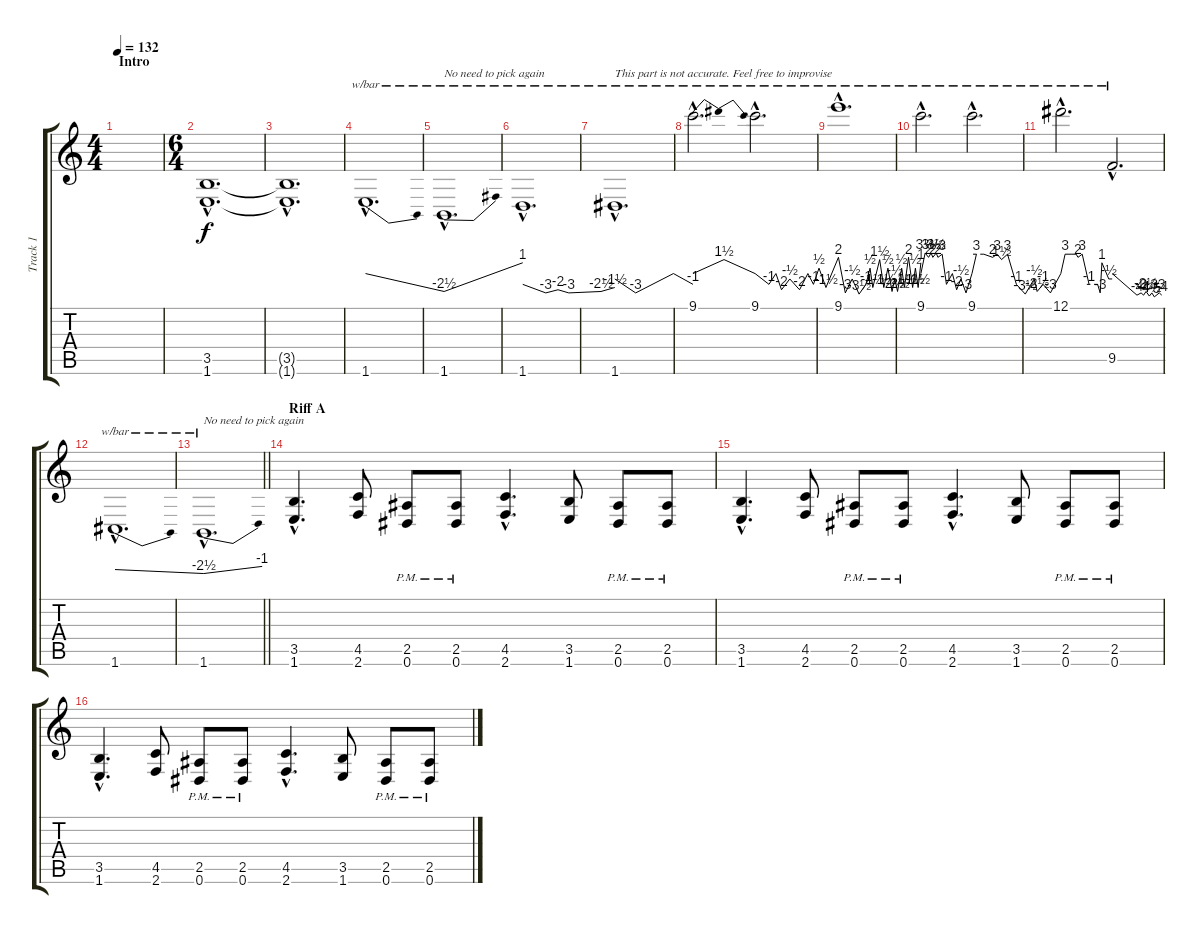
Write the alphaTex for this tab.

\track ("Track 1" "Track 1") {instrument distortionguitar}
\staff {score tabs}
\tuning (Eb4 Bb3 Gb3 Db3 Ab2 Eb2) {hide}
\ts (4 4)
\section ("" "Intro")
\tempo 132
\clef g2
\ks c
|
\ts (6 4)
(3.5{hac} 1.6{hac}).1{d volume 13} |
(3.5{hac t} 1.6{hac t}).1{d dy f} |
1.6{hac}.1{d tbe (dive default 0 0 60 -10) volume 10} |
1.6{hac}.1{d tbe (dive default 0 -10 60 4) txt "No need to pick again"} |
1.6{hac}.1{d tbe (custom default 0 -4 15 -12 23 -8 30 -12 51 -10 60 -6)} |
1.6{hac}.1{d tbe (custom default 0 -2 16 -12 45 0 60 -4) txt "This part is not accurate. Feel free to improvise"} |
9.1{hac}.2{d tbe (dip default 0 0 11 6 30 6 60 0)} 9.1{hac}.2{d tbe (custom default 0 0 10 -4 15 0 19 -8 25 -2 32 -8 38 0 42 -4 46 2 51 -6 60 8)} |
9.1{hac}.1{d tbe (custom default 0 8 5 -12 10 -2 15 -14 20 -4 23 2 25 -6 30 6 33 -6 36 2 39 -10 41 -2 43 -10 46 2 48 -6 51 8 54 -6 56 2 58 -6 60 4)} |
9.1{hac}.2{d tbe (custom default 0 0 5 14 9 8 12 14 14 8 18 14 20 8 25 12 30 -4 37 0 42 -8 47 -2 53 -12 60 0)} 9.1{hac}.2{d tbe (custom default 0 0 3 12 8 12 14 8 17 12 20 6 24 12 30 -4 36 -14 42 -2 44 -10 48 -4 53 -12 60 0)} |
12.1{hac}.2{d tbe (custom default 0 0 5 12 12 12 18 12 20 8 25 12 33 -4 43 -4 46 -12 48 4 56 -2 60 -2)} 9.5{hac}.2{d tbe (custom default 0 0 30 -16 35 -12 38 -16 41 -10 45 -18 48 -12 51 -20 57 -12 60 -16)} |
1.6{hac}.1{d tbe (dive default 0 -6 60 -10)} |
\barLineRight lightlight
1.6{hac}.1{d tbe (dive default 0 -10 60 -4) txt "No need to pick again"} |
\section ("" "Riff A")
(3.5{hac} 1.6{hac}).4{d volume 13} (4.5 2.6).8 (2.5{pm} 0.6{pm}).8 (2.5{pm} 0.6{pm}).8 (4.5{hac} 2.6{hac}).4{d} (3.5 1.6).8 (2.5{pm} 0.6{pm}).8 (2.5{pm} 0.6{pm}).8 |
(3.5{hac} 1.6{hac}).4{d} (4.5 2.6).8 (2.5{pm} 0.6{pm}).8 (2.5{pm} 0.6{pm}).8 (4.5{hac} 2.6{hac}).4{d} (3.5 1.6).8 (2.5{pm} 0.6{pm}).8 (2.5{pm} 0.6{pm}).8 |
(3.5{hac} 1.6{hac}).4{d} (4.5 2.6).8 (2.5{pm} 0.6{pm}).8 (2.5{pm} 0.6{pm}).8 (4.5{hac} 2.6{hac}).4{d} (3.5 1.6).8 (2.5{pm} 0.6{pm}).8 (2.5{pm} 0.6{pm}).8
